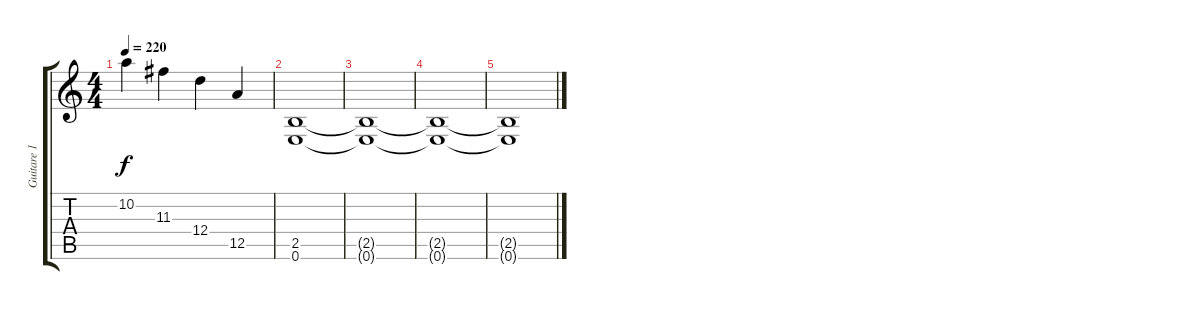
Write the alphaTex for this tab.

\track ("Guitare 1" "Guitare 1") {instrument distortionguitar}
\staff {score tabs}
\tuning (E4 B3 G3 D3 A2 E2) {hide}
\ts (4 4)
\tempo 220
\clef g2
\ks c
10.2.4{dy f} 11.3.4 12.4.4 12.5.4 |
(2.5 0.6).1{volume 4} |
(2.5{t} 0.6{t}).1 |
(2.5{t} 0.6{t}).1 |
(2.5{t} 0.6{t}).1
